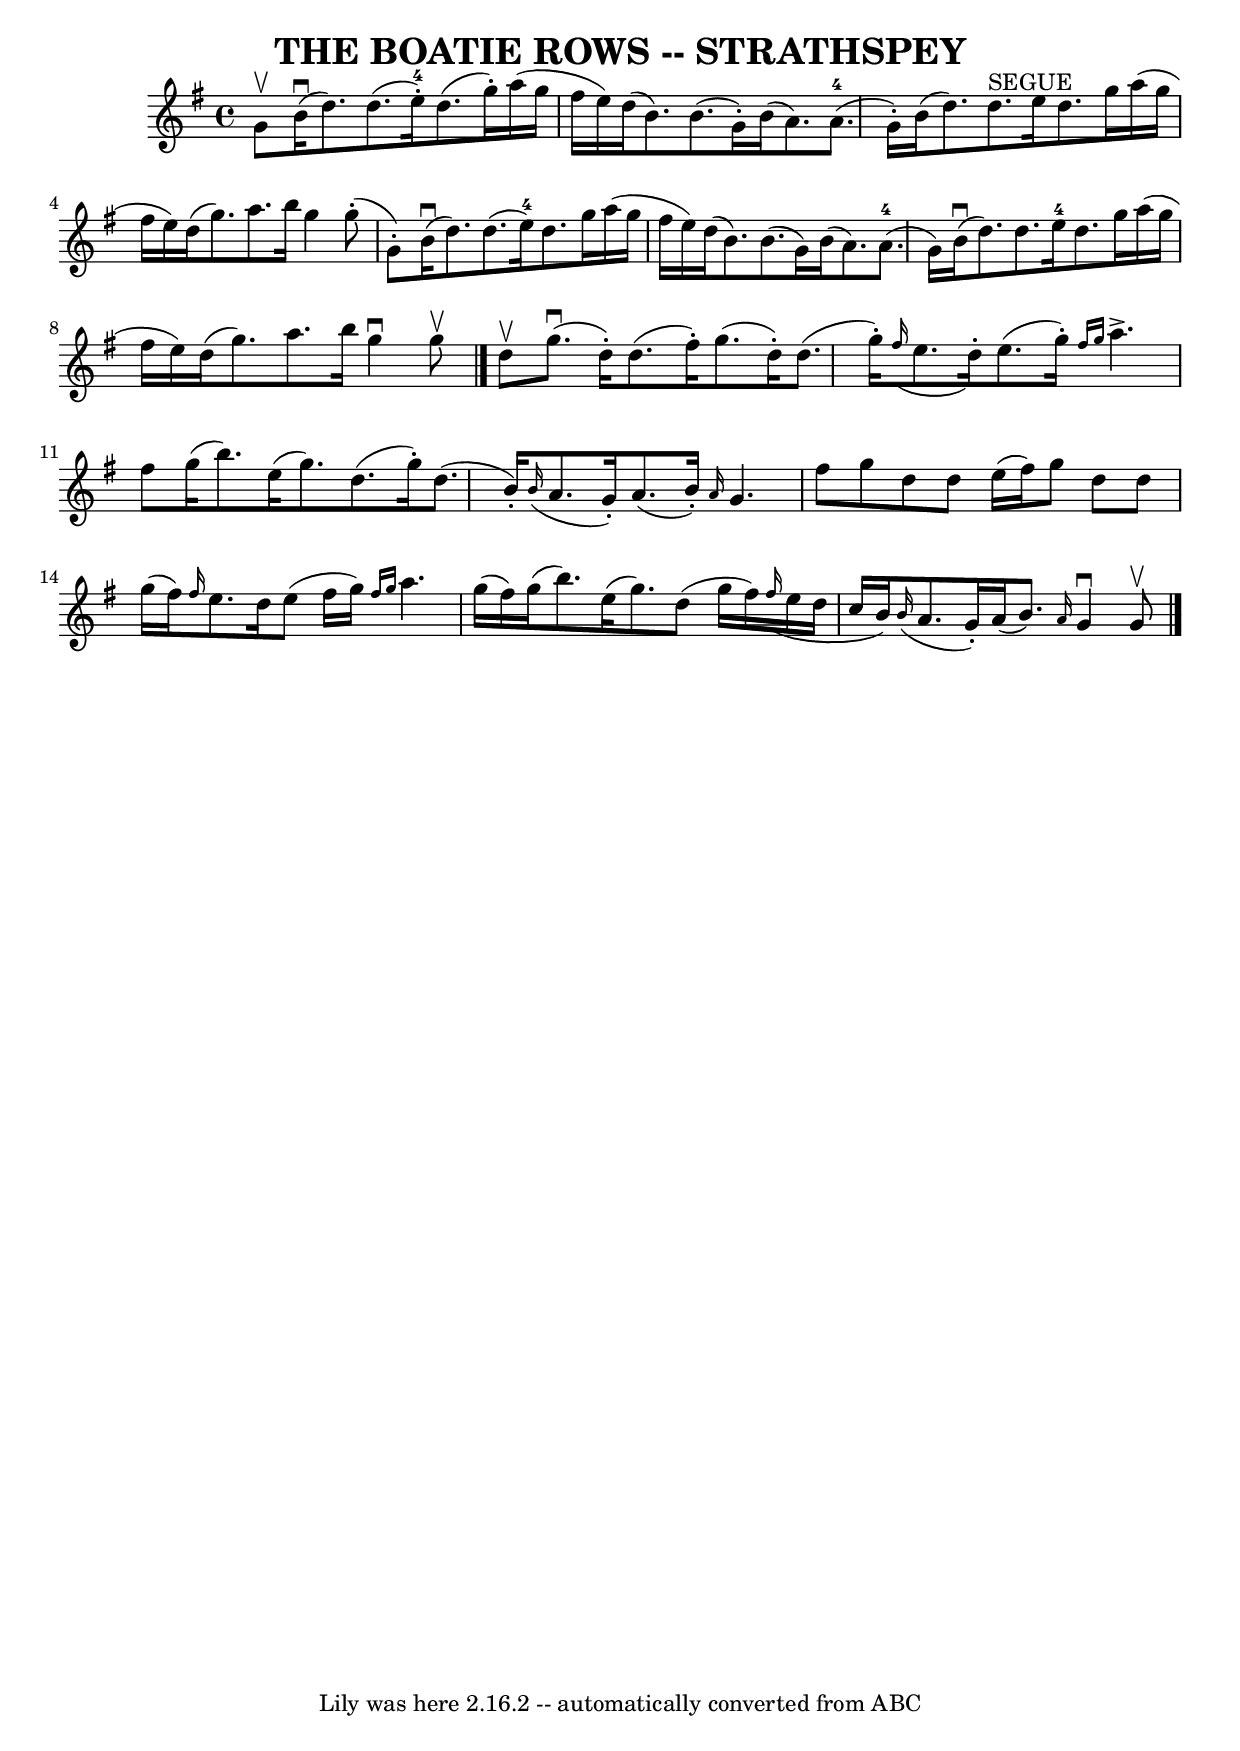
\version "2.7.40"
\include "Mammoth.ily"
\header {
	book = "Ryan's Mammoth Collection of Fiddle Tunes"
	crossRefNumber = "1"
	footnotes = ""
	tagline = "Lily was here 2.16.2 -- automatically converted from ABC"
	title = "THE BOATIE ROWS -- STRATHSPEY"
}
voicedefault =  {
\set Score.defaultBarType = "empty"

 \override Staff.TimeSignature #'style = #'C
 \time 4/4 \key g \major g'8^\upbow       |
 b'16 (^\downbow   
d''8.) d''8. (e''16-4-.) d''8. (g''16 -.) a''16 (g''16 
 fis''16 e''16)   |
 d''16 (b'8.) b'8. (g'16 -.)   
b'16 (a'8.) a'8.-4(g'16 -.)       |
 b'16 (d''8.  
-) d''8.^"SEGUE" e''16 d''8. g''16 a''16 (g''16 fis''16   
 e''16)   |
 d''16 (g''8.) a''8. b''16 g''4 g''8 
(-. g'8 -.)   |
     |
 b'16 (^\downbow d''8.) d''8. 
(e''16-4) d''8. g''16 a''16 (g''16 fis''16 e''16)   
|
 d''16 (b'8.) b'8. (g'16) b'16 (a'8.) a'8. 
-4(g'16)       |
 b'16 (^\downbow d''8.) d''8.    
e''16-4 d''8. g''16 a''16 (g''16 fis''16 e''16)   
|
 d''16 (g''8.) a''8. b''16 g''4^\downbow g''8 
^\upbow   \bar "|." d''8^\upbow       |
 g''8. (^\downbow   
d''16 -.) d''8. (fis''16 -.) g''8. (d''16 -.) d''8. (g''16 
-.)   |
   \grace { fis''16 (} e''8. d''16 -.) e''8. (
g''16 -.) \grace { fis''16 g''16  } a''4.^\accent fis''8        
|
 g''16 (b''8.) e''16 (g''8.) d''8. (g''16 -.)   
d''8. (b'16 -.)   |
   \grace { b'16 (} a'8. g'16 -.)   
a'8. (b'16 -.) \grace { a'16  } g'4. fis''8    |
     
|
 g''8 d''8 d''8 e''16 (fis''16) g''8 d''8 d''8 
 g''16 (fis''16)   |
 \grace { fis''16  } e''8. d''16    
e''8 (fis''16 g''16) \grace { fis''16 g''16  } a''4. g''16 
(fis''16)       |
 g''16 (b''8.) e''16 (g''8.)   
d''8 (g''16 fis''16)   \grace { fis''16 (} e''16 d''16    
c''16 b'16)   |
   \grace { b'16 (} a'8. g'16 -.) a'16 
(b'8.) \grace { a'16  } g'4^\downbow g'8^\upbow   \bar "|."   
}

\score{
    <<

	\context Staff="default"
	{
	    \voicedefault 
	}

    >>
	\layout {
	}
	\midi {}
}
